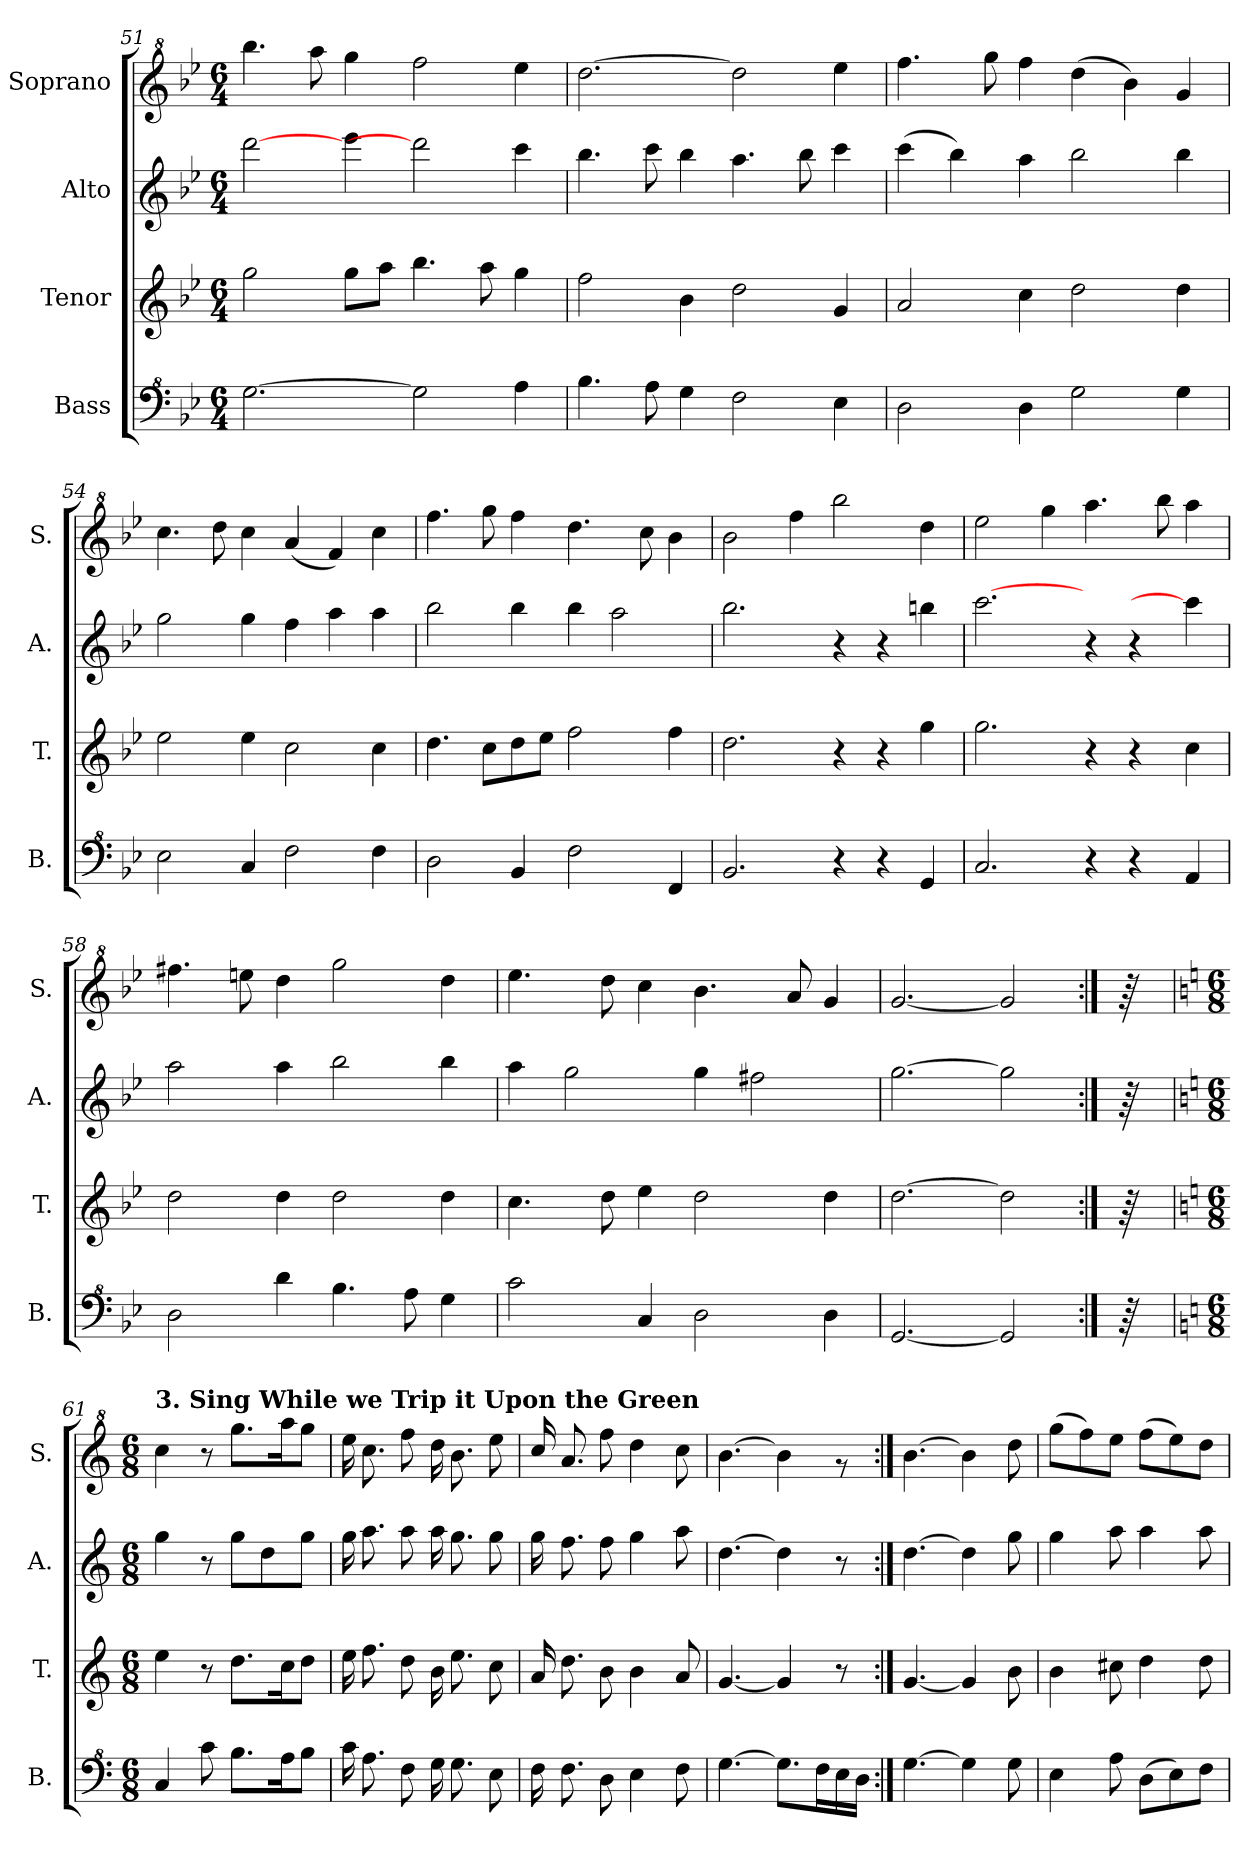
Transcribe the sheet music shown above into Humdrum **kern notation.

**kern	**kern	**kern	**kern
*part4	*part3	*part2	*part1
*staff4	*staff3	*staff2	*staff1
*I"Bass	*I"Tenor	*I"Alto	*I"Soprano
*I'B.	*I'T.	*I'A.	*I'S.
*clefF^4	*clefG2	*clefG2	*clefG^2
*k[b-e-]	*k[b-e-]	*k[b-e-]	*k[b-e-]
*B-:	*B-:	*B-:	*B-:
*M6/4	*M6/4	*M6/4	*M6/4
=51	=51	=51	=51
[2.g\	2gg\	[2ddd\	4.bbb-\
.	.	.	8aaa\
.	8gg\L	4eee-\	4ggg\
.	8aa\J	.	.
2g\]	4.bb-\	2ddd\]	2fff\
.	8aa\	.	.
4a\	4gg\	4ccc\	4eee-\
=52	=52	=52	=52
4.b-\	2ff\	4.bb-\	[2.ddd\
8a\	.	8ccc\	.
4g\	4b-\	4bb-\	.
2f\	2dd\	4.aa\	2ddd\]
.	.	8bb-\	.
4e-\	4g/	4ccc\	4eee-\
=53	=53	=53	=53
2d\	2a/	(>4ccc\	4.fff\
.	.	4bb-\)	.
.	.	.	8ggg\
4d\	4cc\	4aa\	4fff\
2g\	2dd\	2bb-\	(>4ddd\
.	.	.	4bb-\)
4g\	4dd\	4bb-\	4gg/
!!LO:LB:g=z
=54	=54	=54	=54
2e-\	2ee-\	2gg\	4.ccc\
.	.	.	8ddd\
4c/	4ee-\	4gg\	4ccc\
2f\	2cc\	4ff\	(4aa/
.	.	4aa\	4ff/)
4f\	4cc\	4aa\	4ccc\
=55	=55	=55	=55
2d\	4.dd\	2bb-\	4.fff\
.	8cc\L	.	8ggg\
4B-/	8dd\	4bb-\	4fff\
.	8ee-\J	.	.
2f\	2ff\	4bb-\	4.ddd\
.	.	2aa\	.
.	.	.	8ccc\
4F/	4ff\	.	4bb-\
=56	=56	=56	=56
2.B-/	2.dd\	2.bb-\	2bb-\
.	.	.	4fff\
4r	4r	4r	2bbb-\
4r	4r	4r	.
4G/	4gg\	4bbn\	4ddd\
=57	=57	=57	=57
2.c/	2.gg\	[2.ccc\	2eee-\
.	.	.	4ggg\
4r	4r	4r	4.aaa\
4r	4r	4r	.
.	.	.	8bbb-\
4A/	4cc\	4ccc\]	4aaa\
=58	=58	=58	=58
2d\	2dd\	2aa\	4.fff#X\
.	.	.	8eeen\
4dd\	4dd\	4aa\	4ddd\
4.b-\	2dd\	2bb-\	2ggg\
8a\	.	.	.
4g\	4dd\	4bb-\	4ddd\
=59	=59	=59	=59
2cc\	4.cc\	4aa\	4.eee-\
.	.	2gg\	.
.	8dd\	.	8ddd\
4c/	4ee-\	.	4ccc\
2d\	2dd\	4gg\	4.bb-\
.	.	2ff#X\	.
.	.	.	8aa/
4d\	4dd\	.	4gg/
=60	=60	=60	=60
[2.G/	[2.dd\	[2.gg\	[2.gg/
2G/]	2dd\]	2gg\]	2gg/]
=60X2:|!	=60X2:|!	=60X2:|!	=60X2:|!
64r	64r	64r	64r
!!LO:LB:g=z
=61	=61	=61	=61
*k[]	*k[]	*k[]	*k[]
*M6/8	*M6/8	*M6/8	*M6/8
!	!	!	!LO:TX:a:B:t=3. Sing While we Trip it Upon the Green
4c/	4ee\	4gg\	4ccc\
8cc\	8r	8r	8r
8.b\L	8.dd\L	8gg\L	8.ggg\L
.	.	8dd\	.
16a\K	16cc\K	.	16aaa\K
8b\J	8dd\J	8gg\J	8ggg\J
=62	=62	=62	=62
16cc\	16ee\	16gg\	16eee\
8.a\	8.ff\	8.aa\	8.ccc\
8f\	8dd\	8aa\	8fff\
16g\	16b\	16aa\	16ddd\
8.g\	8.ee\	8.gg\	8.bb\
8e\	8cc\	8gg\	8eee\
=63	=63	=63	=63
16f\	16a/	16gg\	16ccc/
8.f\	8.dd\	8.ff\	8.aa/
8d\	8b\	8ff\	8fff\
4e\	4b\	4gg\	4ddd\
8f\	8a/	8aa\	8ccc\
=64	=64	=64	=64
[4.g\	[4.g/	[4.dd\	[4.bb\
8.g\L]	4g/]	4dd\]	4bb\]
16f\L	.	.	.
16e\	8r	8r	8rgg
16d\JJ	.	.	.
=65:|!	=65:|!	=65:|!	=65:|!
[4.g\	[4.g/	[4.dd\	[4.bb\
4g\]	4g/]	4dd\]	4bb\]
8g\	8b\	8gg\	8ddd\
=66	=66	=66	=66
4e\	4b\	4gg\	(>8ggg\L
.	.	.	8fff\)
8a\	8cc#X\	8aa\	8eee\J
(>8d\L	4dd\	4aa\	(>8fff\L
8e\)	.	.	8eee\)
8f\J	8dd\	8aa\	8ddd\J
=	=	=	=
*-	*-	*-	*-
